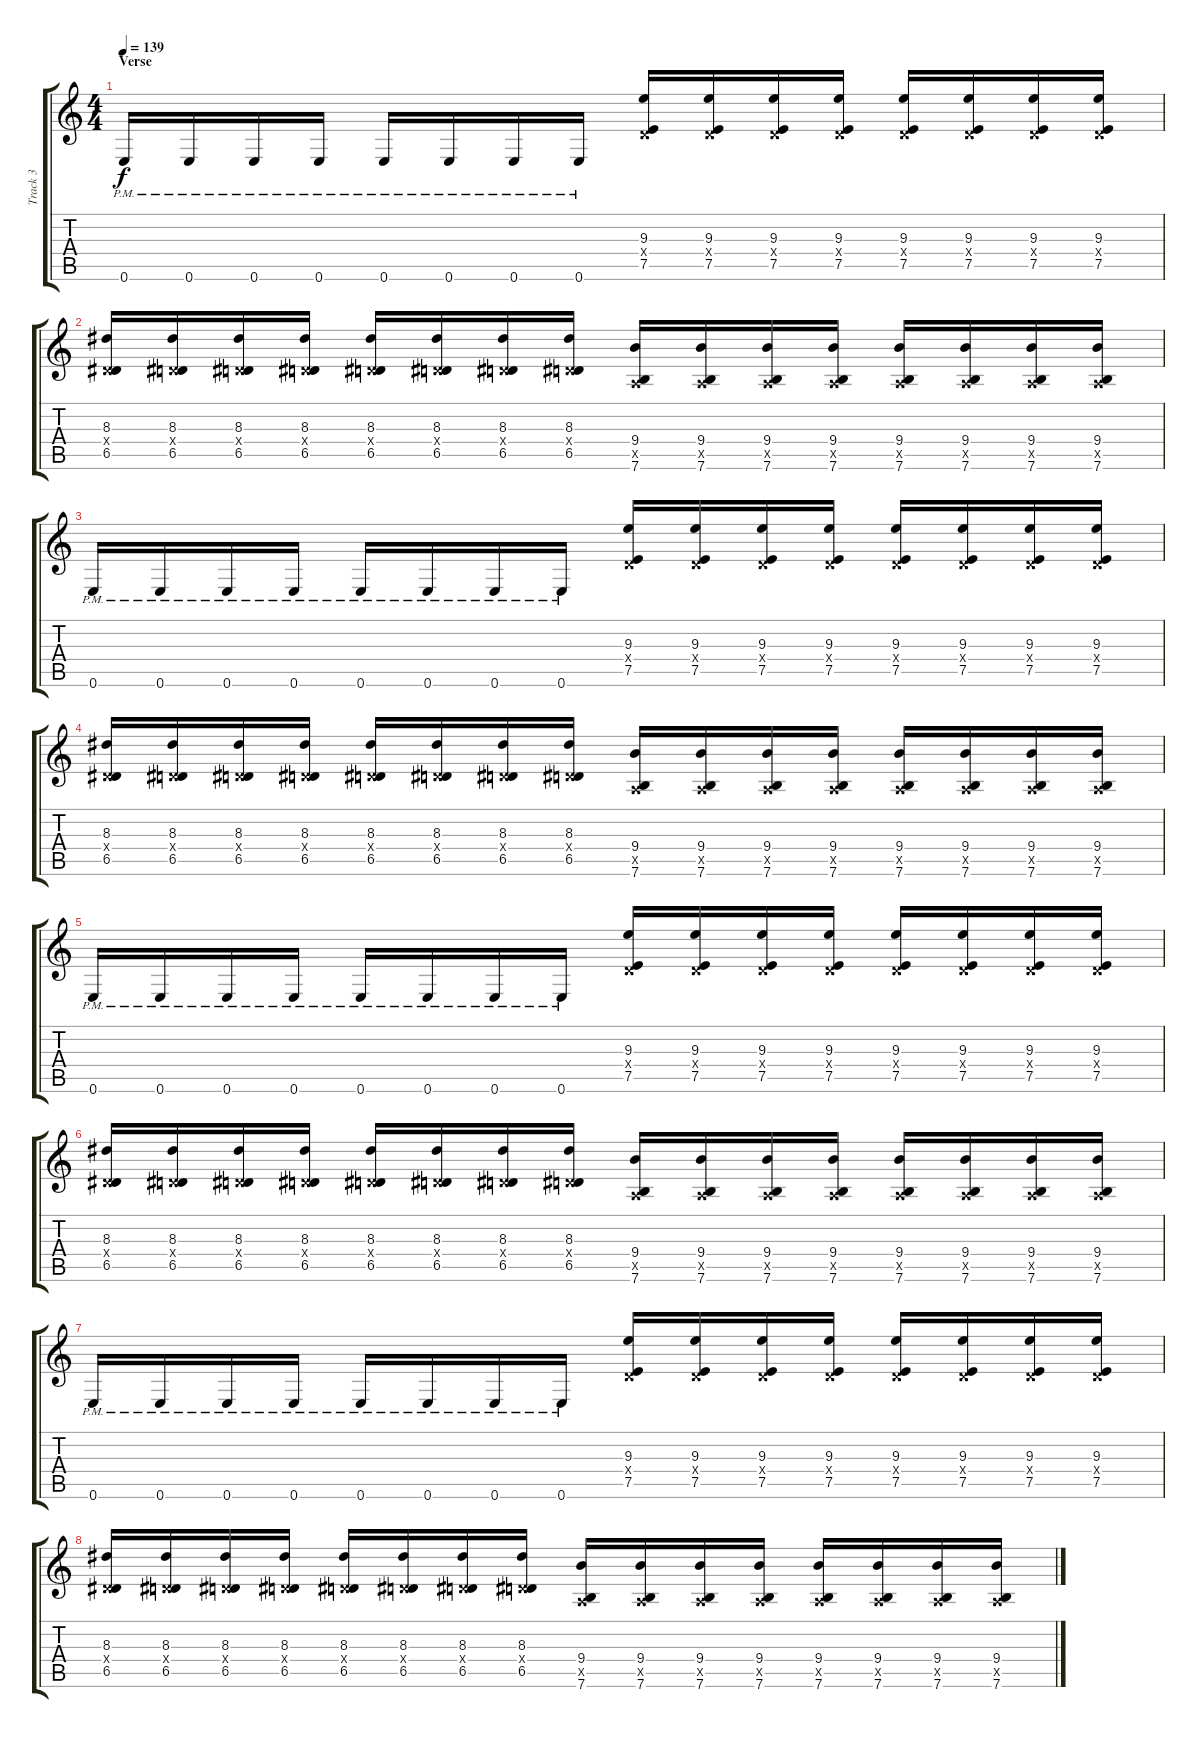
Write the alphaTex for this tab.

\track ("Track 3" "Track 3") {instrument overdrivenguitar}
\staff {score tabs}
\tuning (E4 B3 G3 D3 A2 E2) {hide}
\ts (4 4)
\section ("" "Verse")
\tempo 139
\clef g2
\ks c
0.6{pm}.16{dy f} 0.6{pm}.16 0.6{pm}.16 0.6{pm}.16 0.6{pm}.16 0.6{pm}.16 0.6{pm}.16 0.6{pm}.16 (9.3 0.4{x} 7.5).16 (9.3 0.4{x} 7.5).16 (9.3 0.4{x} 7.5).16 (9.3 0.4{x} 7.5).16 (9.3 0.4{x} 7.5).16 (9.3 0.4{x} 7.5).16 (9.3 0.4{x} 7.5).16 (9.3 0.4{x} 7.5).16 |
(8.3 0.4{x} 6.5).16 (8.3 0.4{x} 6.5).16 (8.3 0.4{x} 6.5).16 (8.3 0.4{x} 6.5).16 (8.3 0.4{x} 6.5).16 (8.3 0.4{x} 6.5).16 (8.3 0.4{x} 6.5).16 (8.3 0.4{x} 6.5).16 (9.4 0.5{x} 7.6).16 (9.4 0.5{x} 7.6).16 (9.4 0.5{x} 7.6).16 (9.4 0.5{x} 7.6).16 (9.4 0.5{x} 7.6).16 (9.4 0.5{x} 7.6).16 (9.4 0.5{x} 7.6).16 (9.4 0.5{x} 7.6).16 |
0.6{pm}.16 0.6{pm}.16 0.6{pm}.16 0.6{pm}.16 0.6{pm}.16 0.6{pm}.16 0.6{pm}.16 0.6{pm}.16 (9.3 0.4{x} 7.5).16 (9.3 0.4{x} 7.5).16 (9.3 0.4{x} 7.5).16 (9.3 0.4{x} 7.5).16 (9.3 0.4{x} 7.5).16 (9.3 0.4{x} 7.5).16 (9.3 0.4{x} 7.5).16 (9.3 0.4{x} 7.5).16 |
(8.3 0.4{x} 6.5).16 (8.3 0.4{x} 6.5).16 (8.3 0.4{x} 6.5).16 (8.3 0.4{x} 6.5).16 (8.3 0.4{x} 6.5).16 (8.3 0.4{x} 6.5).16 (8.3 0.4{x} 6.5).16 (8.3 0.4{x} 6.5).16 (9.4 0.5{x} 7.6).16 (9.4 0.5{x} 7.6).16 (9.4 0.5{x} 7.6).16 (9.4 0.5{x} 7.6).16 (9.4 0.5{x} 7.6).16 (9.4 0.5{x} 7.6).16 (9.4 0.5{x} 7.6).16 (9.4 0.5{x} 7.6).16 |
0.6{pm}.16 0.6{pm}.16 0.6{pm}.16 0.6{pm}.16 0.6{pm}.16 0.6{pm}.16 0.6{pm}.16 0.6{pm}.16 (9.3 0.4{x} 7.5).16 (9.3 0.4{x} 7.5).16 (9.3 0.4{x} 7.5).16 (9.3 0.4{x} 7.5).16 (9.3 0.4{x} 7.5).16 (9.3 0.4{x} 7.5).16 (9.3 0.4{x} 7.5).16 (9.3 0.4{x} 7.5).16 |
(8.3 0.4{x} 6.5).16 (8.3 0.4{x} 6.5).16 (8.3 0.4{x} 6.5).16 (8.3 0.4{x} 6.5).16 (8.3 0.4{x} 6.5).16 (8.3 0.4{x} 6.5).16 (8.3 0.4{x} 6.5).16 (8.3 0.4{x} 6.5).16 (9.4 0.5{x} 7.6).16 (9.4 0.5{x} 7.6).16 (9.4 0.5{x} 7.6).16 (9.4 0.5{x} 7.6).16 (9.4 0.5{x} 7.6).16 (9.4 0.5{x} 7.6).16 (9.4 0.5{x} 7.6).16 (9.4 0.5{x} 7.6).16 |
0.6{pm}.16 0.6{pm}.16 0.6{pm}.16 0.6{pm}.16 0.6{pm}.16 0.6{pm}.16 0.6{pm}.16 0.6{pm}.16 (9.3 0.4{x} 7.5).16 (9.3 0.4{x} 7.5).16 (9.3 0.4{x} 7.5).16 (9.3 0.4{x} 7.5).16 (9.3 0.4{x} 7.5).16 (9.3 0.4{x} 7.5).16 (9.3 0.4{x} 7.5).16 (9.3 0.4{x} 7.5).16 |
(8.3 0.4{x} 6.5).16 (8.3 0.4{x} 6.5).16 (8.3 0.4{x} 6.5).16 (8.3 0.4{x} 6.5).16 (8.3 0.4{x} 6.5).16 (8.3 0.4{x} 6.5).16 (8.3 0.4{x} 6.5).16 (8.3 0.4{x} 6.5).16 (9.4 0.5{x} 7.6).16 (9.4 0.5{x} 7.6).16 (9.4 0.5{x} 7.6).16 (9.4 0.5{x} 7.6).16 (9.4 0.5{x} 7.6).16 (9.4 0.5{x} 7.6).16 (9.4 0.5{x} 7.6).16 (9.4 0.5{x} 7.6).16
